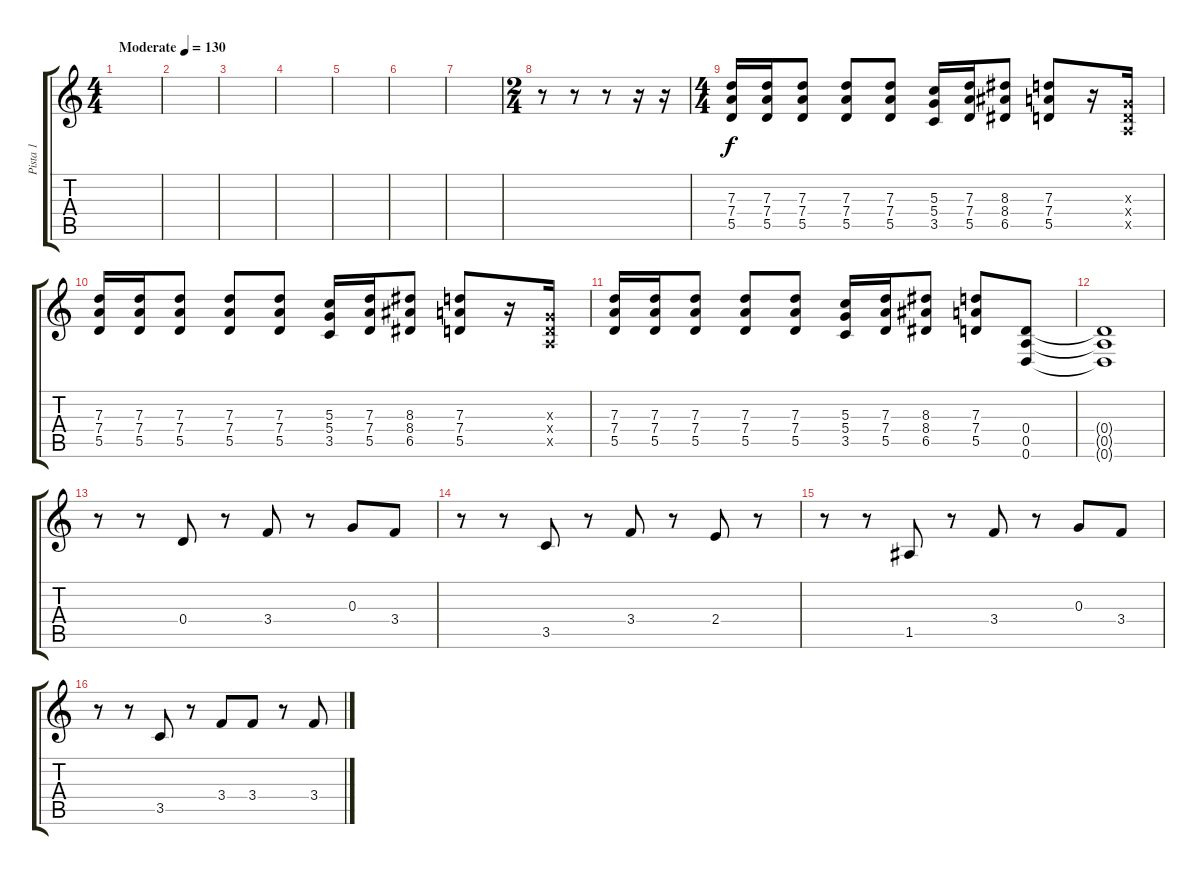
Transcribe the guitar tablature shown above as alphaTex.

\track ("Pista 1" "Pista 1") {instrument distortionguitar}
\staff {score tabs}
\tuning (E4 B3 G3 D3 A2 D2) {hide}
\ts (4 4)
\tempo (130 "Moderate")
\clef g2
\ks c
|
|
|
|
|
|
|
\ts (2 4)
r.8 r.8 r.8 r.16 r.16 |
\ts (4 4)
(7.3 7.4 5.5).16 (7.3 7.4 5.5).16 (7.3 7.4 5.5).8 (7.3 7.4 5.5).8 (7.3 7.4 5.5).8 (5.3 5.4 3.5).16 (7.3 7.4 5.5).16 (8.3 8.4 6.5).8 (7.3 7.4 5.5).8 r.16 (0.3{x} 0.4{x} 0.5{x}).16 |
(7.3 7.4 5.5).16 (7.3 7.4 5.5).16 (7.3 7.4 5.5).8 (7.3 7.4 5.5).8 (7.3 7.4 5.5).8 (5.3 5.4 3.5).16 (7.3 7.4 5.5).16 (8.3 8.4 6.5).8 (7.3 7.4 5.5).8 r.16 (0.3{x} 0.4{x} 0.5{x}).16 |
(7.3 7.4 5.5).16 (7.3 7.4 5.5).16 (7.3 7.4 5.5).8 (7.3 7.4 5.5).8 (7.3 7.4 5.5).8 (5.3 5.4 3.5).16 (7.3 7.4 5.5).16 (8.3 8.4 6.5).8 (7.3 7.4 5.5).8 (0.4 0.5 0.6).8 |
(0.4{t} 0.5{t} 0.6{t}).1 |
r.8 r.8 0.4.8 r.8 3.4.8 r.8 0.3.8 3.4.8 |
r.8 r.8 3.5.8 r.8 3.4.8 r.8 2.4.8 r.8 |
r.8 r.8 1.5.8 r.8 3.4.8 r.8 0.3.8 3.4.8 |
r.8 r.8 3.5.8 r.8 3.4.8 3.4.8 r.8 3.4.8
